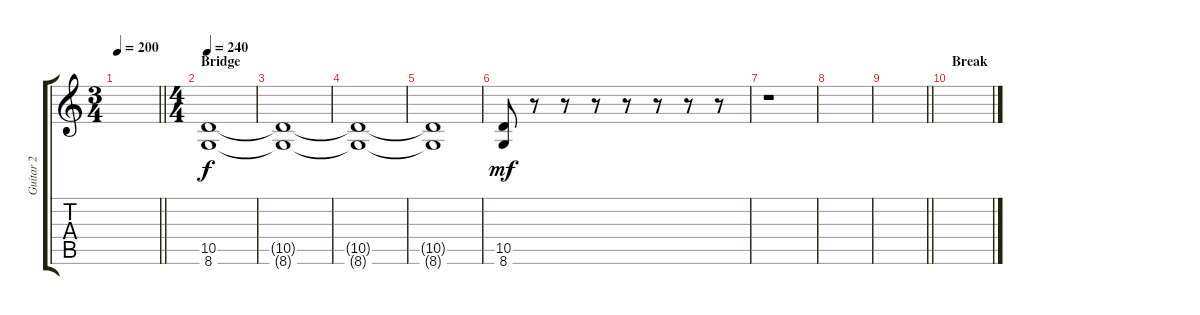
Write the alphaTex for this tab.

\track ("Guitar 2" "Guitar 2") {instrument distortionguitar}
\staff {score tabs}
\tuning (B3 Gb3 D3 A2 E2 B1) {hide}
\ts (3 4)
\tempo 200
\clef g2
\barLineRight lightlight
\ks c
|
\ts (4 4)
\section ("" "Bridge")
\tempo 240
(10.5 8.6).1 |
(10.5{t} 8.6{t}).1{dy f} |
(10.5{t} 8.6{t}).1 |
(10.5{t} 8.6{t}).1 |
(10.5 8.6).8{dy mf} r.8 r.8 r.8 r.8 r.8 r.8 r.8 |
r.1 |
|
\barLineRight lightlight
|
\section ("" "Break")
